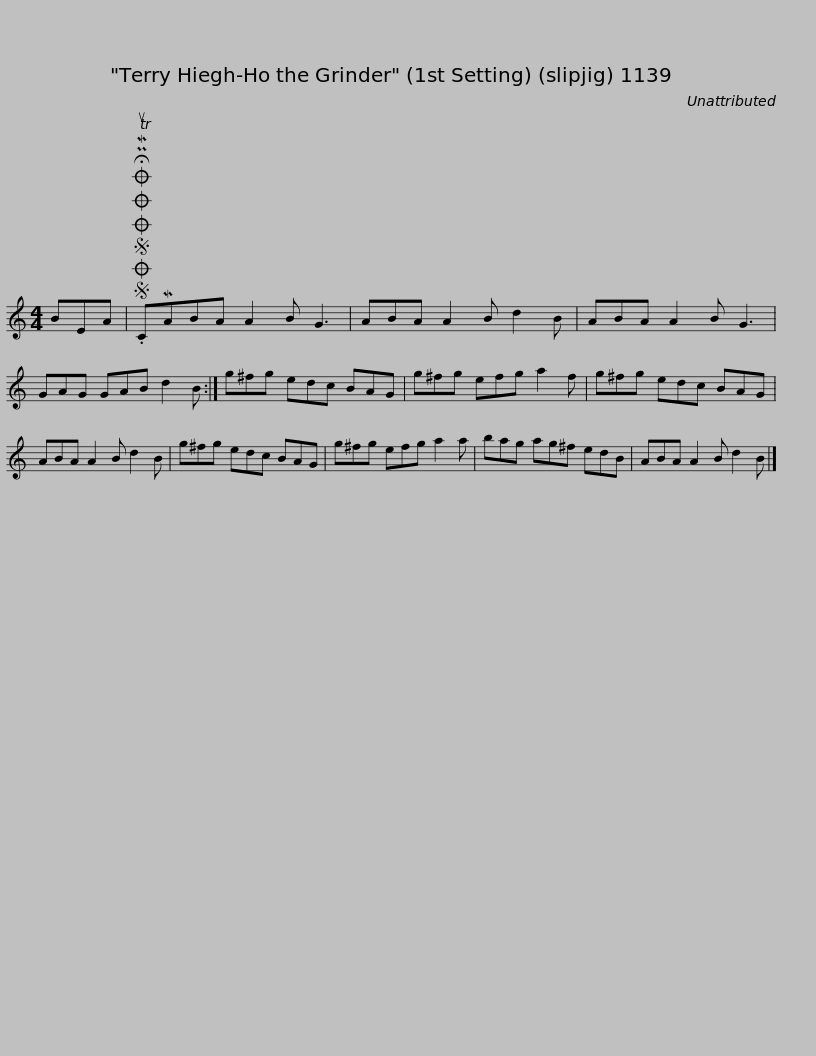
X:1
L:1/8
M:4/4
I:linebreak $
K:C
V:1 treble
V:1
 BEA |SOSOOO .!fermata!PMTuCMABA A2 B G3 | ABA A2 B d2 B | ABA A2 B G3 | GAG GAB d2 B :| %5
 g^fg edc BAG |$ g^fg efg a2 f | g^fg edc BAG | ABA A2 B d2 B | g^fg edc BAG | %10
 g^fg efg a2 a |$ bag ag^f edB | ABA A2 B d2 B |] %13
